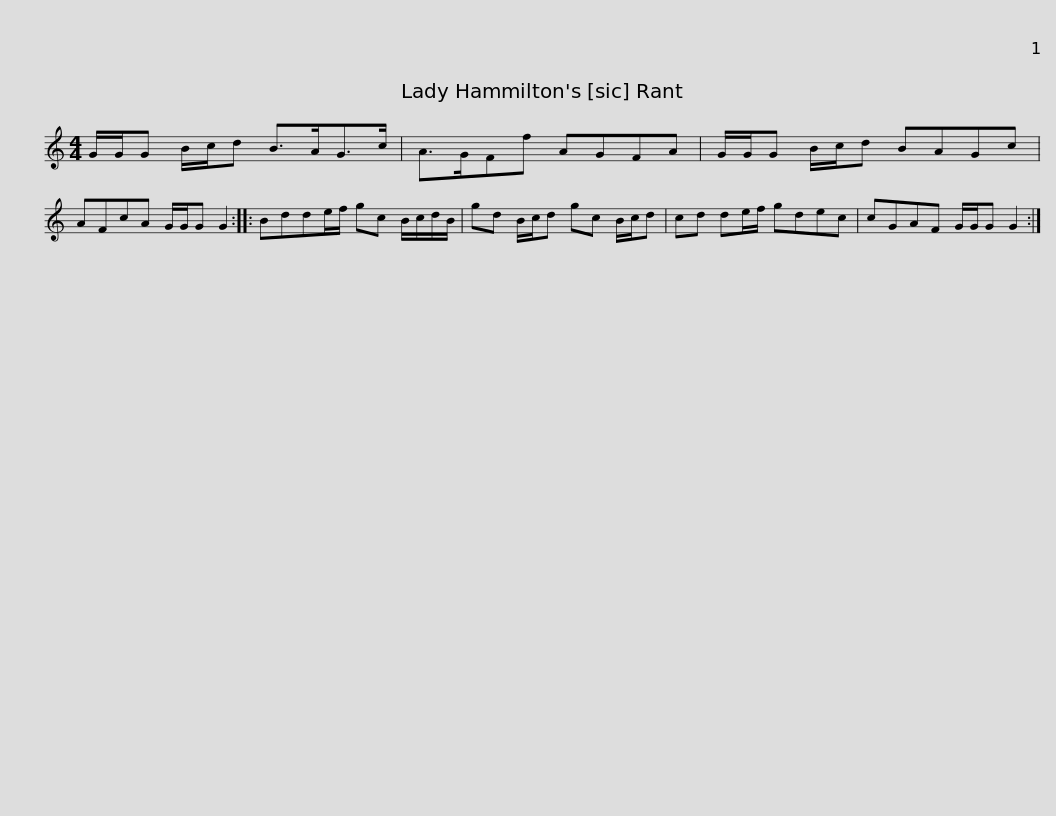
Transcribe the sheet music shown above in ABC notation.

X:1
L:1/8
M:4/4
I:linebreak $
K:C
V:1 treble
V:1
 G/G/G B/c/d B>AG>c | A>GFf AGFA | G/G/G B/c/d BAGc | AFcA G/G/G G2 ::$ Bdde/f/ gc B/c/d/B/ | %5
 gd B/c/d gc B/c/d | cd de/f/ gdec | cGAF G/G/G G2 :| %8
